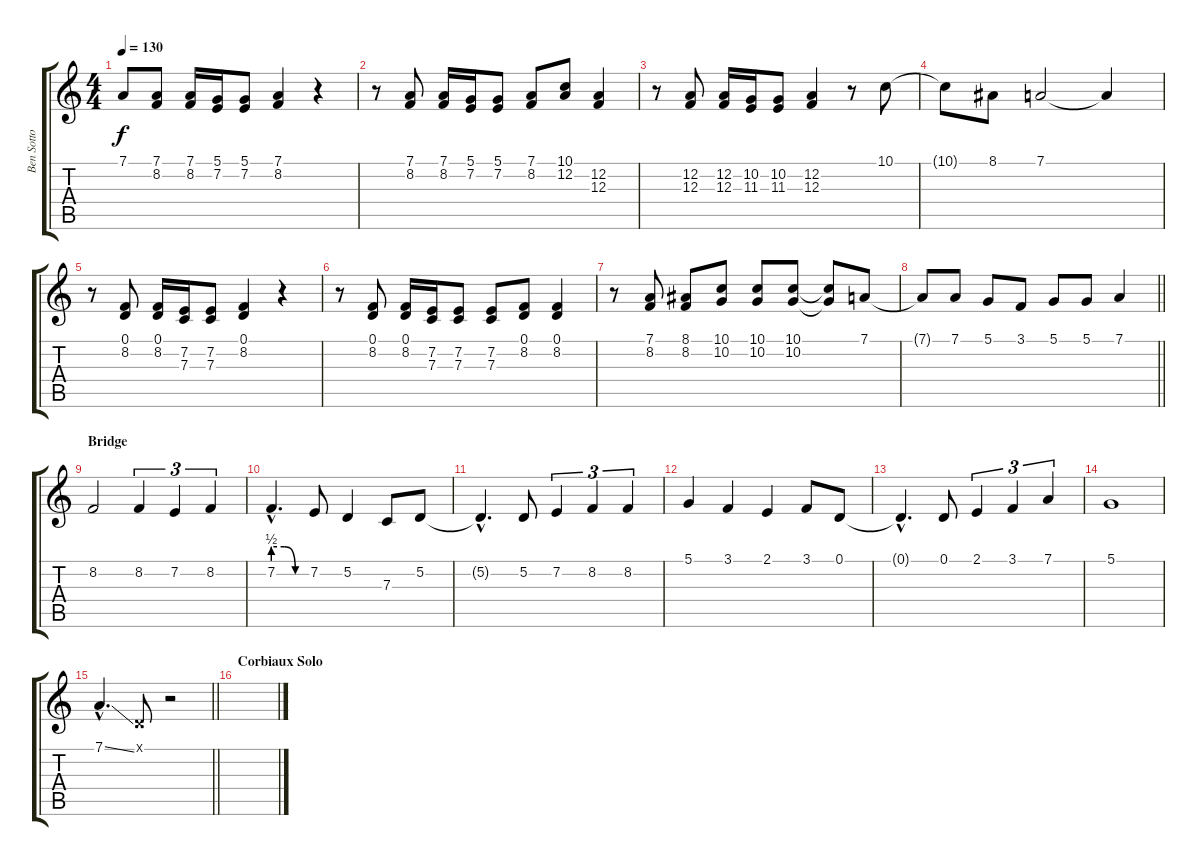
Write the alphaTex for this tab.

\track ("Ben Sotto (Vocals)" "Ben Sotto ") {instrument lead2sawtooth}
\staff {score tabs}
\tuning (D4 A3 F3 C3 G2 D2) {hide}
\ts (4 4)
\tempo 130
\clef g2
\ks c
7.1.8{dy f} (7.1 8.2).8 (7.1 8.2).16 (5.1 7.2).16 (5.1 7.2).8 (7.1 8.2).4 r.4 |
r.8 (7.1 8.2).8 (7.1 8.2).16 (5.1 7.2).16 (5.1 7.2).8 (7.1 8.2).8 (10.1 12.2).8 (12.2 12.3).4 |
r.8 (12.2 12.3).8 (12.2 12.3).16 (10.2 11.3).16 (10.2 11.3).8 (12.2 12.3).4 r.8 10.1.8 |
10.1{t}.8 8.1.8 7.1.2 7.1{t}.4 |
r.8 (0.1 8.2).8 (0.1 8.2).16 (7.2 7.3).16 (7.2 7.3).8 (0.1 8.2).4 r.4 |
r.8 (0.1 8.2).8 (0.1 8.2).16 (7.2 7.3).16 (7.2 7.3).8 (7.2 7.3).8 (0.1 8.2).8 (0.1 8.2).4 |
r.8 (7.1 8.2).8 (8.1 8.2).8 (10.1 10.2).8 (10.1 10.2).8 (10.1 10.2).8 (10.1{t} 10.2{t}).8 7.1.8 |
\barLineRight lightlight
7.1{t}.8 7.1.8 5.1.8 3.1.8 5.1.8 5.1.8 7.1.4 |
\section ("" "Bridge")
8.2.2 8.2.4{tu (3 2)} 7.2.4{tu (3 2)} 8.2.4{tu (3 2)} |
7.2{be (custom 0 2 20 2 40 0 60 0) hac}.4{d} 7.2.8 5.2.4 7.3.8 5.2.8 |
5.2{hac t}.4{d} 5.2.8 7.2.4{tu (3 2)} 8.2.4{tu (3 2)} 8.2.4{tu (3 2)} |
5.1.4 3.1.4 2.1.4 3.1.8 0.1.8 |
0.1{hac t}.4{d} 0.1.8 2.1.4{tu (3 2)} 3.1.4{tu (3 2)} 7.1.4{tu (3 2)} |
5.1.1 |
\barLineRight lightlight
7.1{ss hac}.4{d} 0.1{x}.8 r.2 |
\section ("" "Corbiaux Solo")
